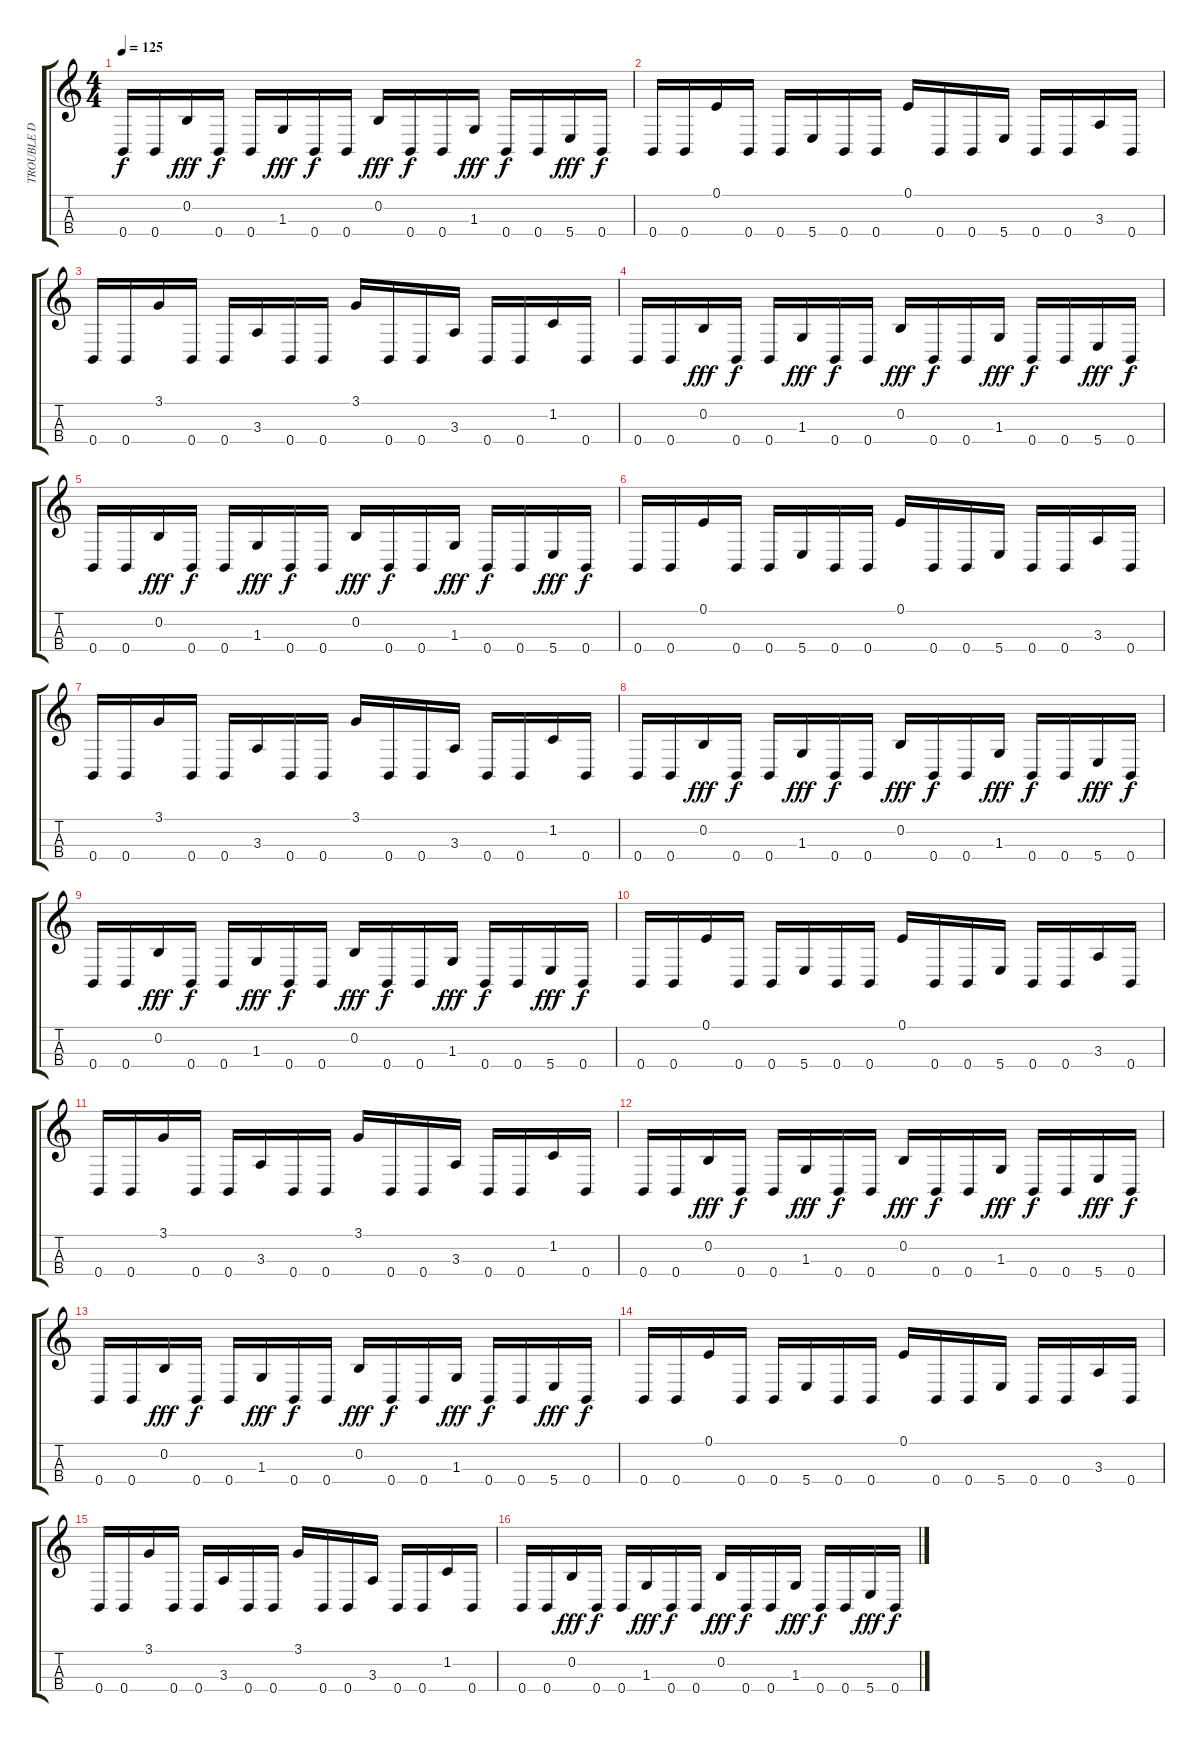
\track ("TROUBLE D   BASS" "TROUBLE D ") {instrument electricbasspick}
\staff {score tabs}
\tuning (E3 B2 Gb2 B1) {hide}
\ts (4 4)
\tempo 125
\clef g2
\ks c
0.4.16{dy f} 0.4.16 0.2.16{dy fff} 0.4.16{dy f} 0.4.16 1.3.16{dy fff} 0.4.16{dy f} 0.4.16 0.2.16{dy fff} 0.4.16{dy f} 0.4.16 1.3.16{dy fff} 0.4.16{dy f} 0.4.16 5.4.16{dy fff} 0.4.16{dy f} |
0.4.16 0.4.16 0.1.16 0.4.16 0.4.16 5.4.16 0.4.16 0.4.16 0.1.16 0.4.16 0.4.16 5.4.16 0.4.16 0.4.16 3.3.16 0.4.16 |
0.4.16 0.4.16 3.1.16 0.4.16 0.4.16 3.3.16 0.4.16 0.4.16 3.1.16 0.4.16 0.4.16 3.3.16 0.4.16 0.4.16 1.2.16 0.4.16 |
0.4.16 0.4.16 0.2.16{dy fff} 0.4.16{dy f} 0.4.16 1.3.16{dy fff} 0.4.16{dy f} 0.4.16 0.2.16{dy fff} 0.4.16{dy f} 0.4.16 1.3.16{dy fff} 0.4.16{dy f} 0.4.16 5.4.16{dy fff} 0.4.16{dy f} |
0.4.16 0.4.16 0.2.16{dy fff} 0.4.16{dy f} 0.4.16 1.3.16{dy fff} 0.4.16{dy f} 0.4.16 0.2.16{dy fff} 0.4.16{dy f} 0.4.16 1.3.16{dy fff} 0.4.16{dy f} 0.4.16 5.4.16{dy fff} 0.4.16{dy f} |
0.4.16 0.4.16 0.1.16 0.4.16 0.4.16 5.4.16 0.4.16 0.4.16 0.1.16 0.4.16 0.4.16 5.4.16 0.4.16 0.4.16 3.3.16 0.4.16 |
0.4.16 0.4.16 3.1.16 0.4.16 0.4.16 3.3.16 0.4.16 0.4.16 3.1.16 0.4.16 0.4.16 3.3.16 0.4.16 0.4.16 1.2.16 0.4.16 |
0.4.16 0.4.16 0.2.16{dy fff} 0.4.16{dy f} 0.4.16 1.3.16{dy fff} 0.4.16{dy f} 0.4.16 0.2.16{dy fff} 0.4.16{dy f} 0.4.16 1.3.16{dy fff} 0.4.16{dy f} 0.4.16 5.4.16{dy fff} 0.4.16{dy f} |
0.4.16 0.4.16 0.2.16{dy fff} 0.4.16{dy f} 0.4.16 1.3.16{dy fff} 0.4.16{dy f} 0.4.16 0.2.16{dy fff} 0.4.16{dy f} 0.4.16 1.3.16{dy fff} 0.4.16{dy f} 0.4.16 5.4.16{dy fff} 0.4.16{dy f} |
0.4.16 0.4.16 0.1.16 0.4.16 0.4.16 5.4.16 0.4.16 0.4.16 0.1.16 0.4.16 0.4.16 5.4.16 0.4.16 0.4.16 3.3.16 0.4.16 |
0.4.16 0.4.16 3.1.16 0.4.16 0.4.16 3.3.16 0.4.16 0.4.16 3.1.16 0.4.16 0.4.16 3.3.16 0.4.16 0.4.16 1.2.16 0.4.16 |
0.4.16 0.4.16 0.2.16{dy fff} 0.4.16{dy f} 0.4.16 1.3.16{dy fff} 0.4.16{dy f} 0.4.16 0.2.16{dy fff} 0.4.16{dy f} 0.4.16 1.3.16{dy fff} 0.4.16{dy f} 0.4.16 5.4.16{dy fff} 0.4.16{dy f} |
0.4.16 0.4.16 0.2.16{dy fff} 0.4.16{dy f} 0.4.16 1.3.16{dy fff} 0.4.16{dy f} 0.4.16 0.2.16{dy fff} 0.4.16{dy f} 0.4.16 1.3.16{dy fff} 0.4.16{dy f} 0.4.16 5.4.16{dy fff} 0.4.16{dy f} |
0.4.16 0.4.16 0.1.16 0.4.16 0.4.16 5.4.16 0.4.16 0.4.16 0.1.16 0.4.16 0.4.16 5.4.16 0.4.16 0.4.16 3.3.16 0.4.16 |
0.4.16 0.4.16 3.1.16 0.4.16 0.4.16 3.3.16 0.4.16 0.4.16 3.1.16 0.4.16 0.4.16 3.3.16 0.4.16 0.4.16 1.2.16 0.4.16 |
0.4.16 0.4.16 0.2.16{dy fff} 0.4.16{dy f} 0.4.16 1.3.16{dy fff} 0.4.16{dy f} 0.4.16 0.2.16{dy fff} 0.4.16{dy f} 0.4.16 1.3.16{dy fff} 0.4.16{dy f} 0.4.16 5.4.16{dy fff} 0.4.16{dy f}
